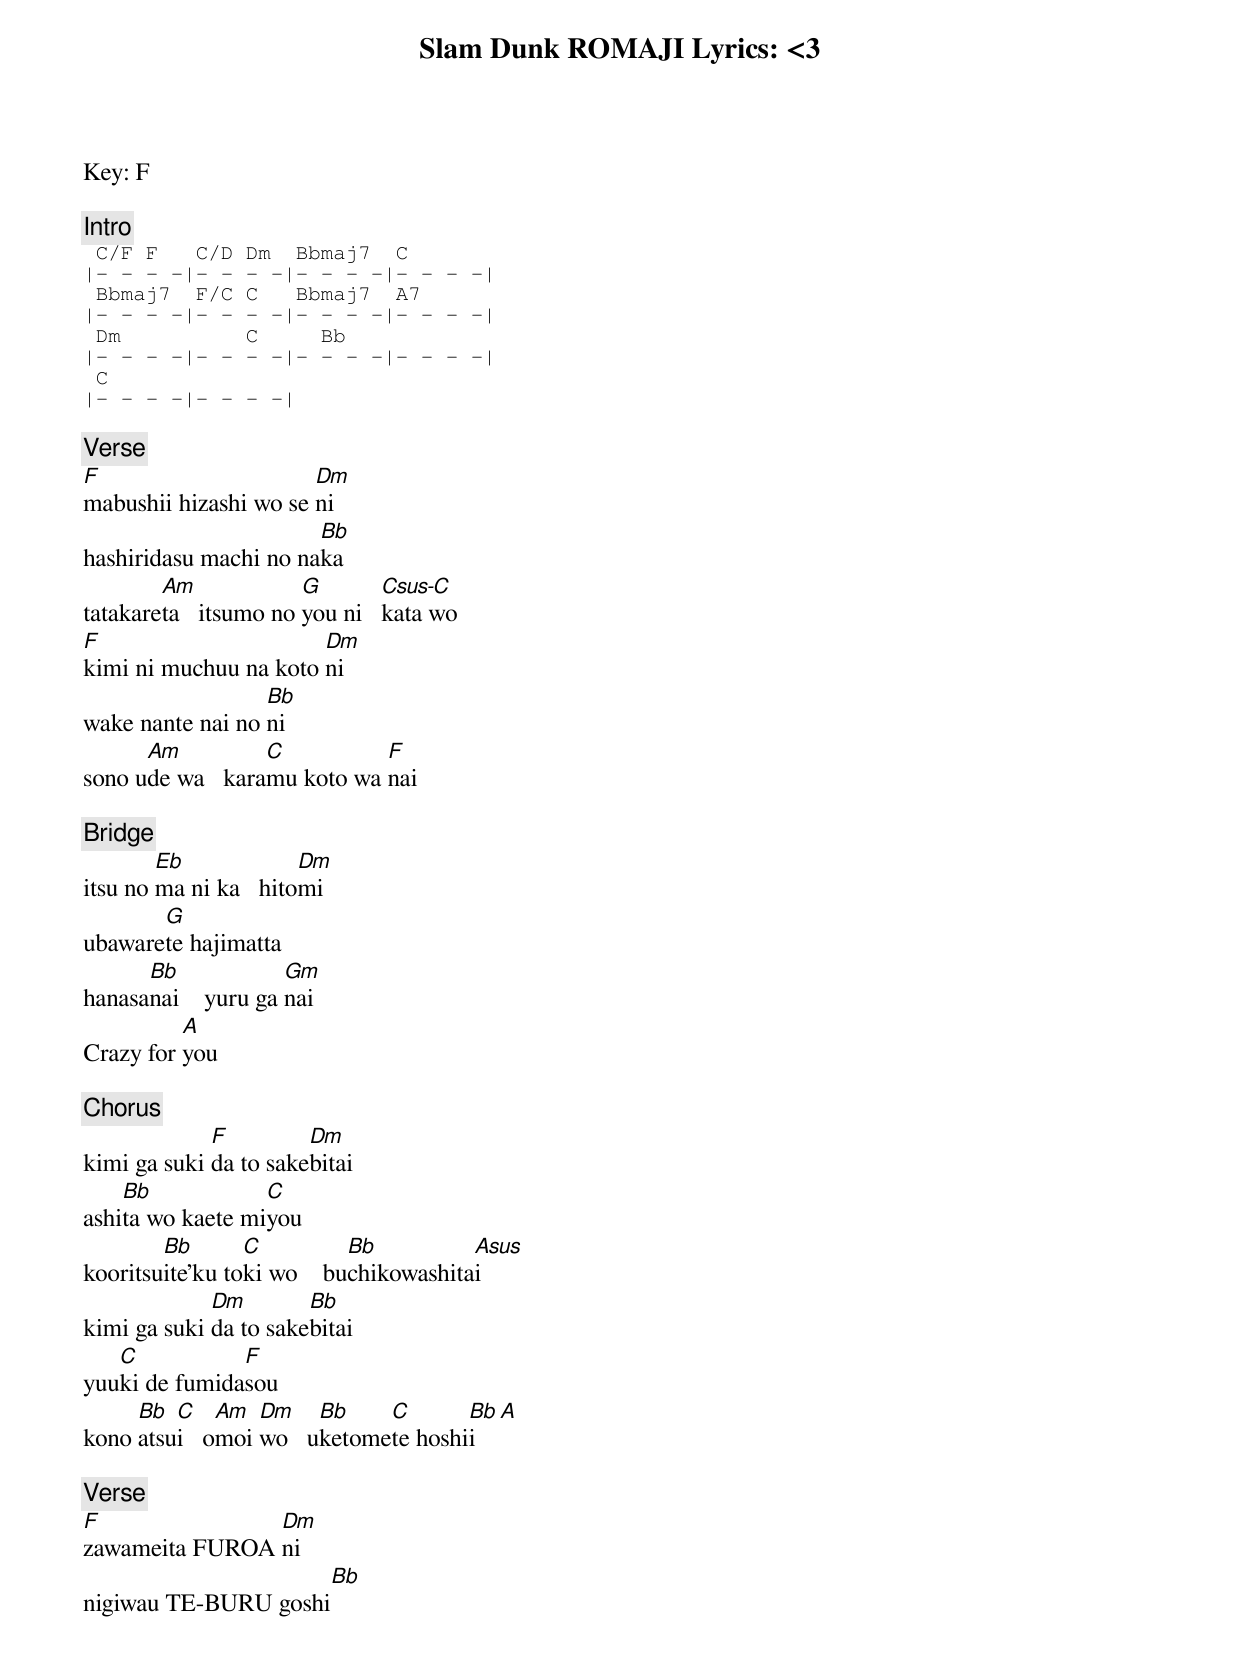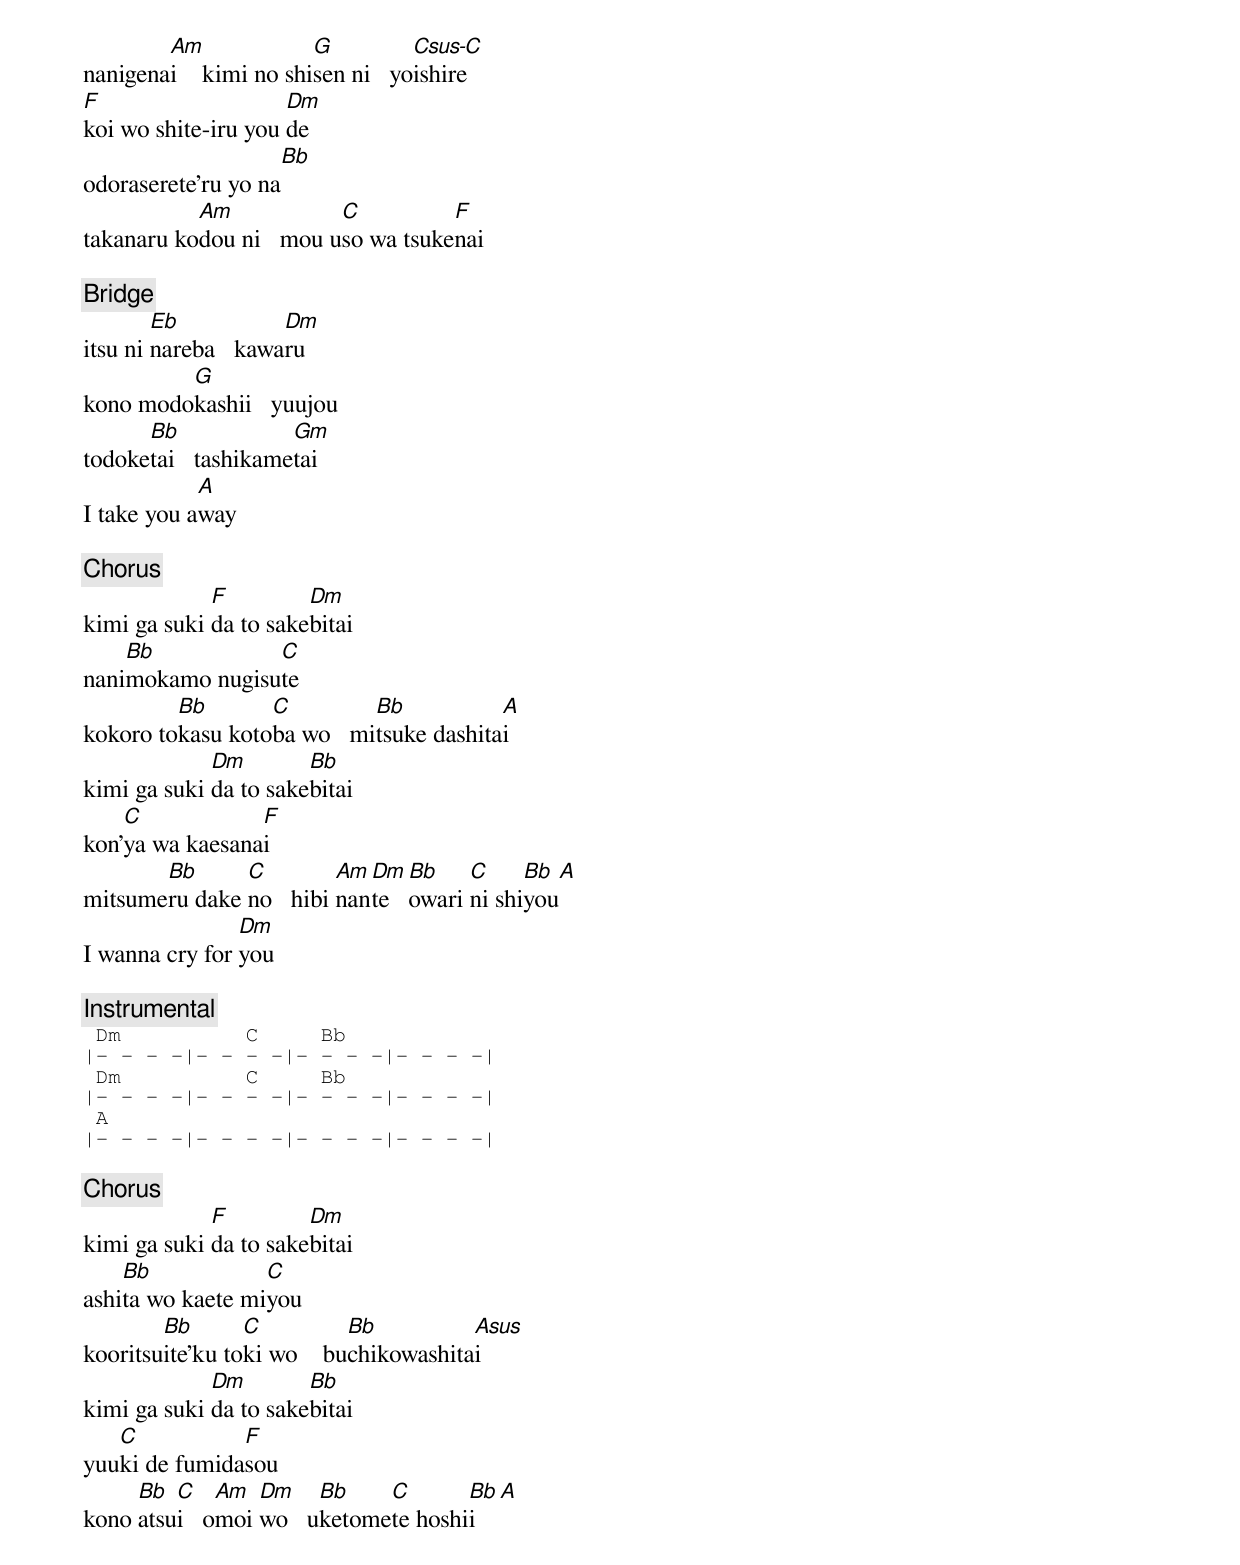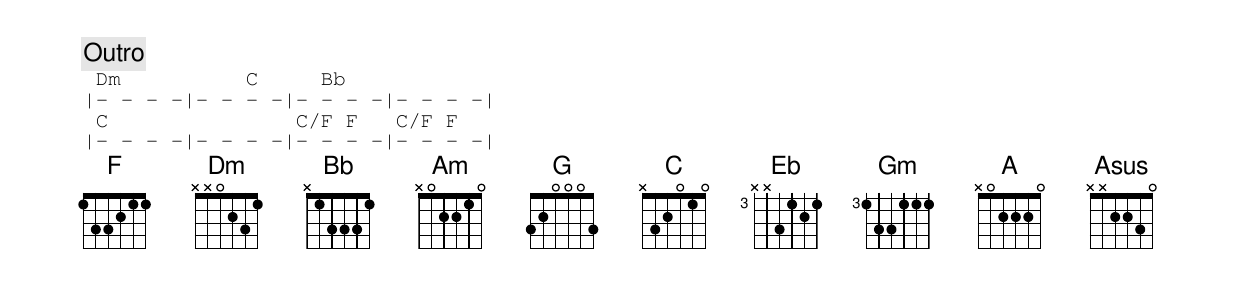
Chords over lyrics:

Slam Dunk ROMAJI Lyrics: <3
Key: F

[Intro]
 C/F F   C/D Dm  Bbmaj7  C
|- - - -|- - - -|- - - -|- - - -|
 Bbmaj7  F/C C   Bbmaj7  A7
|- - - -|- - - -|- - - -|- - - -|
 Dm          C     Bb
|- - - -|- - - -|- - - -|- - - -|
 C
|- - - -|- - - -|

[Verse]
F                      Dm
mabushii hizashi wo se ni
                       Bb
hashiridasu machi no naka
        Am             G        Csus-C
tatakareta   itsumo no you ni   kata wo
F                      Dm
kimi ni muchuu na koto ni
                  Bb
wake nante nai no ni
      Am          C          F
sono ude wa   karamu koto wa nai

[Bridge]
        Eb             Dm
itsu no ma ni ka   hitomi
       G
ubawarete hajimatta
      Bb             Gm
hanasanai    yuru ga nai
          A
Crazy for you

[Chorus]
             F         Dm
kimi ga suki da to sakebitai
    Bb            C
ashita wo kaete miyou
        Bb       C          Bb          Asus
kooritsuite'ku toki wo    buchikowashitai
             Dm        Bb
kimi ga suki da to sakebitai
   C           F
yuuki de fumidasou
     Bb  C    Am  Dm    Bb    C       Bb A
kono atsui   omoi wo   uketomete hoshii

[Verse]
F               Dm
zawameita FUROA ni
                      Bb
nigiwau TE-BURU goshi
        Am              G          Csus-C
nanigenai    kimi no shisen ni   yoishire
F                    Dm
koi wo shite-iru you de
                     Bb
odoraserete'ru yo na
           Am            C          F
takanaru kodou ni   mou uso wa tsukenai

[Bridge]
        Eb           Dm
itsu ni nareba   kawaru
         G
kono modokashii   yuujou
      Bb             Gm
todoketai   tashikametai
            A
I take you away

[Chorus]
             F         Dm
kimi ga suki da to sakebitai
    Bb           C
nanimokamo nugisute
         Bb       C         Bb           A
kokoro tokasu kotoba wo   mitsuke dashitai
             Dm        Bb
kimi ga suki da to sakebitai
    C            F
kon'ya wa kaesanai
       Bb      C         Am Dm   Bb    C     Bb  A
mitsumeru dake no   hibi nante   owari ni shiyou
                Dm
I wanna cry for you

[Instrumental]
 Dm          C     Bb
|- - - -|- - - -|- - - -|- - - -|
 Dm          C     Bb
|- - - -|- - - -|- - - -|- - - -|
 A
|- - - -|- - - -|- - - -|- - - -|

[Chorus]
             F         Dm
kimi ga suki da to sakebitai
    Bb            C
ashita wo kaete miyou
        Bb       C          Bb          Asus
kooritsuite'ku toki wo    buchikowashitai
             Dm        Bb
kimi ga suki da to sakebitai
   C           F
yuuki de fumidasou
     Bb  C    Am  Dm    Bb    C       Bb A
kono atsui   omoi wo   uketomete hoshii

[Outro]
 Dm          C     Bb
|- - - -|- - - -|- - - -|- - - -|
 C               C/F F   C/F F
|- - - -|- - - -|- - - -|- - - -|
